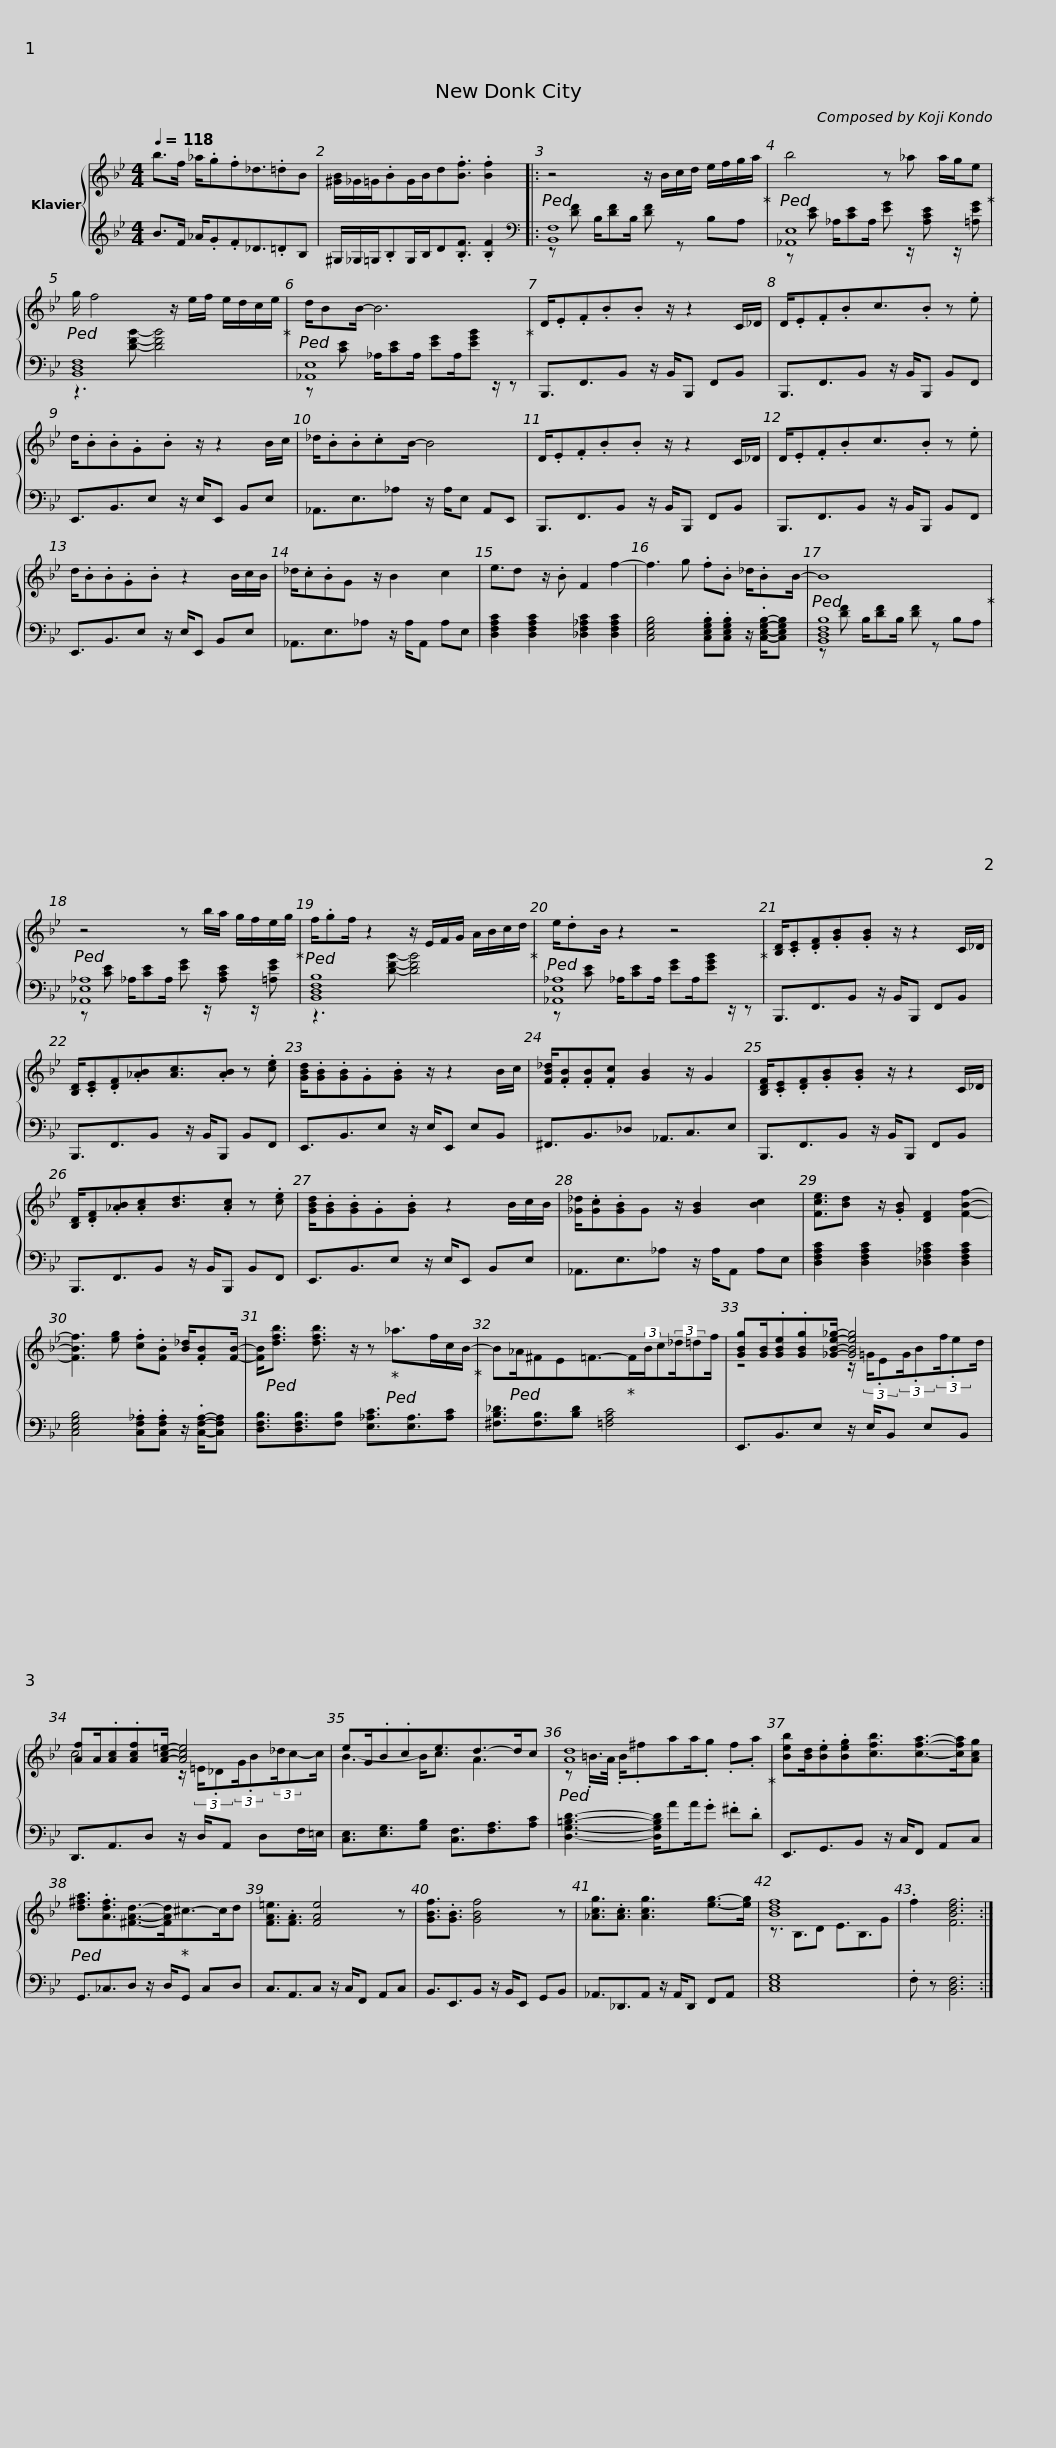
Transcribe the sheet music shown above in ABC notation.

X:1
%%score { ( 1 4 ) | ( 2 3 ) }
L:1/8
Q:1/4=118
M:4/4
I:linebreak $
K:Bb
V:1 treble
V:4 treble
V:2 treble
V:3 treble
V:1
 b>f _a/.g.f_d3/2.=dB | [^GB]/_G/=G/.BG/B/d.[Bf]3/2 .[Bf]2 |:!ped! z4 z/ B/c/d/ e/f/g/a/!ped-up! |$!ped! b4 z _a a/g/e!ped-up! |!ped! g/ f4 z/ e/f/ e/d/c/e/!ped-up! | %5
!ped! d/BB/- B6!ped-up! |$ D/.E.F.B.B z/ z2 C/_D/ | D/.E.F.Bc3/2.B z .e | d/.B.B.G.B z/ z2 B/c/ |$ _d/.B.B.cB/- B4 | %10
 D/.E.F.B.B z/ z2 C/_D/ | D/.E.F.Bc3/2.B z .e |$ d/.B.B.G.B z2 B/c/B/ | _d/.c.BG z/ B2 c2 | e3/2d z/ .B F2 f2- | %15
 f3 g .f.B _d/.BB/- |$!ped! B8!ped-up! |!ped! z4 z b/a/ g/f/e/g/!ped-up! |!ped! f/.gf/ z2 z/ E/F/G/ A/B/c/d/!ped-up! |$!ped! e/.dB/ z2 z4!ped-up! | %20
 [B,D]/.[CE].[DF].[GB].[GB] z/ z2 C/_D/ | [B,D]/.[CE].[DF].[_AB][Ac]3/2.[AB] z .[ce] |$ [GBd]/.[GB].[GB].G.[GB] z/ z2 B/c/ | [FB_d]/.[FB].[FB].[Fc] [GB]2 z/ G2 | [B,DF]/.[CE].[DF].[GB].[GB] z/ z2 C/_D/ |$ %25
 [B,D]/.[DF].[_AB].[Ac][Bd]3/2.[Ac] z .[ce] | [GBd]/.[GB].[GB].G.[GB] z2 B/c/B/ | [_G_d]/.[Gc].[GB]G z/ [GB]2 [Bc]2 |$ [Fce]3/2[Bd] z/ .[GB] [DF]2 [FBf]2- | [FBf]3 [eg] .[cf].[FB] [B_d]/.[FB][FB]/- | %30
 [FB]<!ped![dfb] [dfb]3/2 z/ z!ped-up!!ped! _a>fc/B/-!ped-up! |$ B!ped!_A/^FE=F->!ped-up!F(3:2:2B/c(3:2:2_d/=df/ | [GBg][GB]/.[GBe].[GBg][_GBe_g]/- [GBeg]4 |$ [Af]A/.[Ac].[Acf][Ac=e]/- [Ace]4 | eG/.B.ce3/2d->dc |$ %35
!ped! [Ad]8!ped-up! | [Beb][Bd]/.[Be].[Beg][cfb]3/2[cfa]->[cfa][Acg] |!ped! [d^fa]3/2.[Adf]3/2[^FAd]->[FAd]!ped-up!^c->cd |$ [FA=e]3/2.[FA]3/2 [FAe]4 z | [GBf]3/2.[GB]3/2 [GBf]4 z | %40
 [_Acg]3/2.[Ac]3/2 [Acg]3 [eg]->[eg] | [Bdf]8 | .f2 [FBdf]6 :| %43
V:2
 B>F _A/.G.F_D3/2.=DB, | ^G,/_G,/=G,/.B,G,/B,/D.[B,F]3/2 .[B,F]2 |:[K:bass] [B,,F,]8 |$ [_A,,E,]8 | [B,,D,F,]8 | %5
 [_A,,E,]8 |$ B,,,3/2F,,3/2B,, z/ B,,/B,,, F,,B,, | B,,,3/2F,,3/2B,, z/ B,,/B,,, B,,F,, | E,,3/2B,,3/2E, z/ E,/E,, B,,E, |$ _A,,3/2E,3/2_A, z/ A,/E, A,,E,, | %10
 B,,,3/2F,,3/2B,, z/ B,,/B,,, F,,B,, | B,,,3/2F,,3/2B,, z/ B,,/B,,, B,,F,, |$ E,,3/2B,,3/2E, z/ E,/E,, B,,E, | _A,,3/2E,3/2_A, z/ A,/A,, A,E, | [D,F,A,C]2 [D,F,A,C]2 [_D,F,_A,C]2 [D,F,A,C]2 | %15
 [C,E,G,B,]4 .[C,E,G,B,].[C,E,G,B,] z/ .[C,E,G,B,]/-[C,E,G,B,] |$ [B,,D,F,B,]8 | [_A,,E,_A,]8 | [B,,D,F,B,]8 |$ [_A,,E,_A,]8 | %20
 B,,,3/2F,,3/2B,, z/ B,,/B,,, F,,B,, | B,,,3/2F,,3/2B,, z/ B,,/B,,, B,,F,, |$ E,,3/2B,,3/2E, z/ E,/E,, E,B,, | ^F,,3/2B,,3/2_D, _A,,3/2C,3/2E, | B,,,3/2F,,3/2B,, z/ B,,/B,,, F,,B,, |$ %25
 B,,,3/2F,,3/2B,, z/ B,,/B,,, B,,F,, | E,,3/2B,,3/2E, z/ E,/E,, B,,E, | _A,,3/2E,3/2_A, z/ A,/A,, A,E, |$ [D,F,A,C]2 [D,F,A,C]2 [_D,F,_A,C]2 [D,F,A,C]2 | [C,E,G,B,]4 .[C,F,_A,].[C,F,A,] z/ .[C,F,A,]/-[C,F,A,] | %30
 [D,F,B,]3/2[D,F,B,]3/2[F,B,] [E,_A,C]3/2[E,A,]3/2[A,C] |$ [^F,B,_D]3/2[F,B,]3/2[B,D] [=F,A,C]4 | E,,3/2B,,3/2E, z/ E,/B,, E,B,, |$ D,,3/2A,,3/2D, z/ D,/A,, D,F,/=E,/ | [C,E,]3/2[E,G,]3/2[G,B,] [C,F,]3/2[F,A,]3/2[A,C] |$ %35
 [D,G,=B,D]3- [D,G,B,D]/AA/.G .^F.D | E,,3/2G,,3/2B,, z/ C,/F,, A,,C, | G,,3/2_C,3/2D, z/ D,/G,, C,D, |$ C,3/2A,,3/2C, z/ C,/F,, A,,C, | B,,3/2E,,3/2B,, z/ B,,/E,, G,,B,, | %40
 _A,,3/2_D,,3/2A,, z/ A,,/D,, F,,A,, | [C,E,G,]8 | .F, z [B,,D,F,]6 :| %43
V:3
 x8 | x8 |:[K:bass] z [DF] B,/[DF]B,/ [DF] z B,A, |$ z [CE] _A,/[CE]A,/ [EG] z/ [A,CE] z/ [=A,EG] | z3 [DFB]- [DFB]4 | %5
 z [CE] _A,/[CE]A,/ [EG]A,/[EGB] z/ z |$ x8 | x8 | x8 |$ x8 | %10
 x8 | x8 |$ x8 | x8 | x8 | %15
 x8 |$ z [DF] B,/[DF]B,/ [DF] z B,A, | z [CE] _A,/[CE]A,/ [EG] z/ [A,CE] z/ [=A,EG] | z3 [DFB]- [DFB]4 |$ z [CE] _A,/[CE]A,/ [EG]A,/[EGB] z/ z | %20
 x8 | x8 |$ x8 | x8 | x8 |$ %25
 x8 | x8 | x8 |$ x8 | x8 | %30
 x8 |$ x8 | x8 |$ x8 | x8 |$ %35
 x8 | x8 | x8 |$ x8 | x8 | %40
 x8 | x8 | x8 :| %43
V:4
 x8 | x8 |: x8 |$ x8 | x8 | %5
 x8 |$ x8 | x8 | x8 |$ x8 | %10
 x8 | x8 |$ x8 | x8 | x8 | %15
 x8 |$ x8 | x8 | x8 |$ x8 | %20
 x8 | x8 |$ x8 | x8 | x8 |$ %25
 x8 | x8 | x8 |$ x8 | x8 | %30
 x8 |$ x8 | z4 z/ (3:2:2=G/.E(3:2:2G/.B(3:2:2f/.ed/ |$ c4 z/ (3:2:2=E/._D(3:2:2G/.B(3:2:2_d/c-c/ | B3- B<c A3 |$ %35
 z .=B/>A/ .B/.^faa/.g .f.a | x8 | x8 |$ x8 | x8 | %40
 x8 | z3/2 B,3/2D E3/2B,3/2G | x8 :| %43
